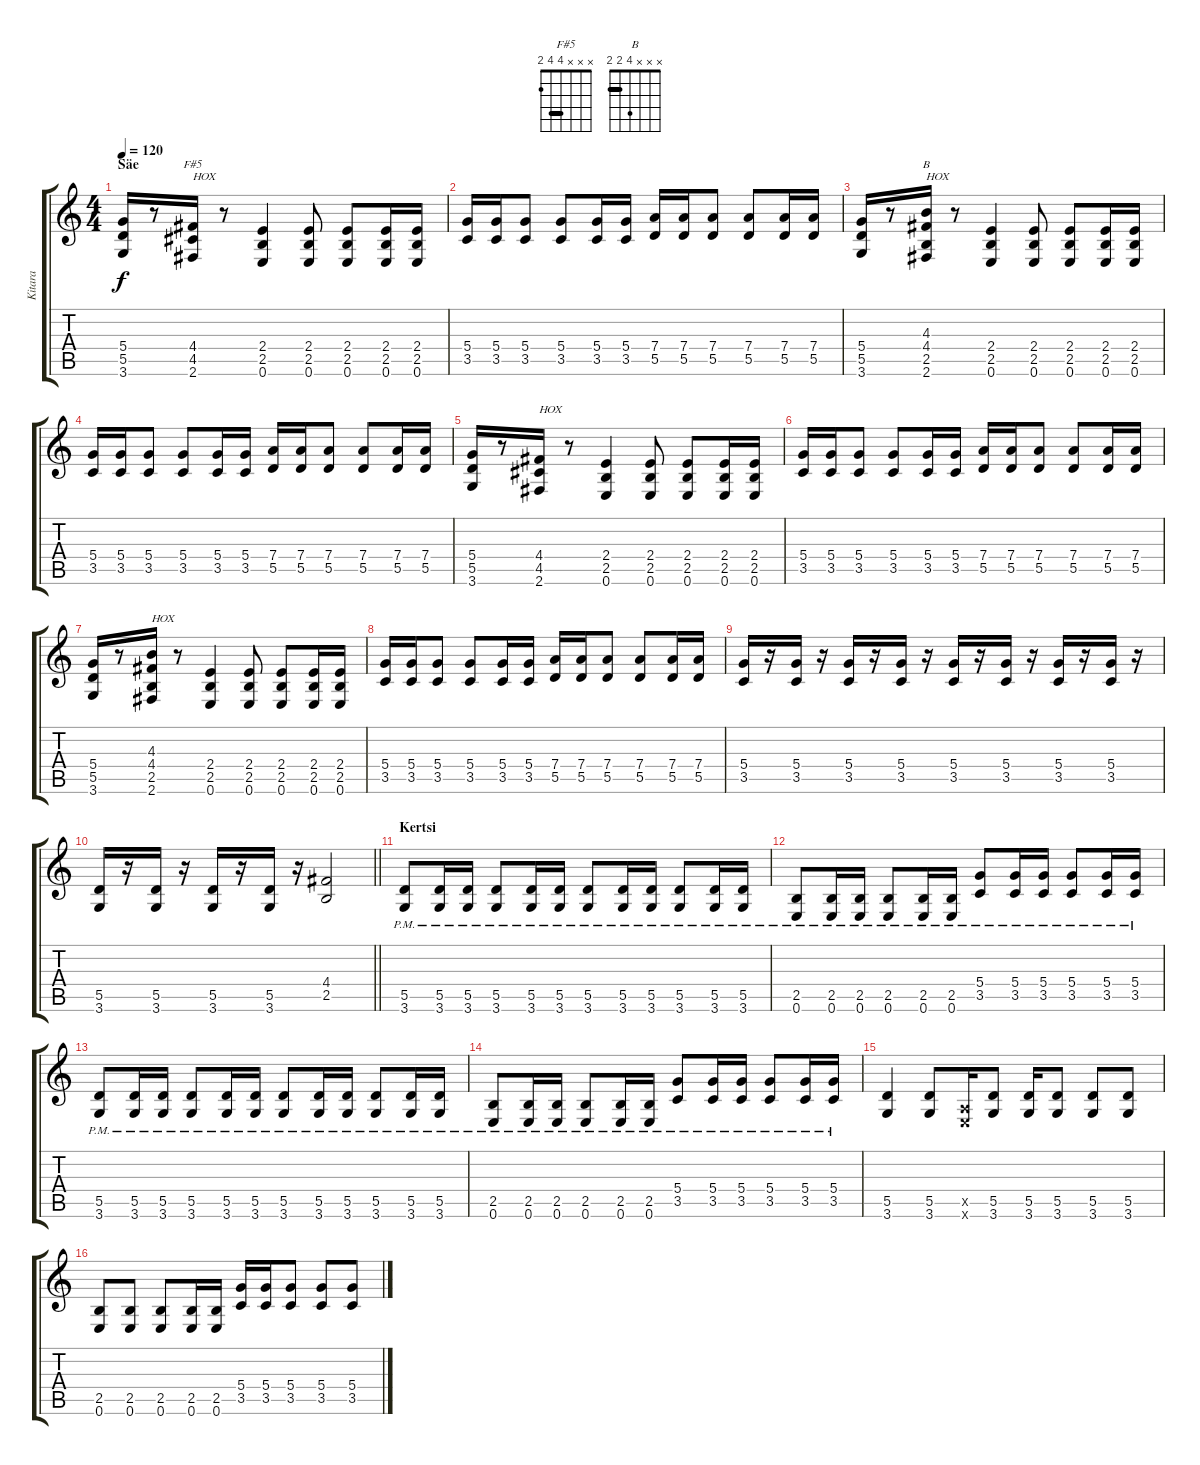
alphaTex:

\track ("Kitara" "Kitara") {instrument overdrivenguitar}
\staff {score tabs}
\tuning (E4 B3 G3 D3 A2 E2) {hide}
\chord ("F#5" x x x 4 4 2) {barre 4}
\chord ("B" x x x 4 2 2) {barre 2}
\ts (4 4)
\section ("" "Säe")
\tempo 120
\clef g2
\ks c
(5.4 5.5 3.6).16{dy f} r.8 (4.4 4.5 2.6).16{ch "F#5" txt "HOX"} r.8 (2.4 2.5 0.6).4 (2.4 2.5 0.6).8 (2.4 2.5 0.6).8 (2.4 2.5 0.6).16 (2.4 2.5 0.6).16 |
(5.4 3.5).16 (5.4 3.5).16 (5.4 3.5).8 (5.4 3.5).8 (5.4 3.5).16 (5.4 3.5).16 (7.4 5.5).16 (7.4 5.5).16 (7.4 5.5).8 (7.4 5.5).8 (7.4 5.5).16 (7.4 5.5).16 |
(5.4 5.5 3.6).16 r.8 (4.3 4.4 2.5 2.6).16{ch "B" txt "HOX"} r.8 (2.4 2.5 0.6).4 (2.4 2.5 0.6).8 (2.4 2.5 0.6).8 (2.4 2.5 0.6).16 (2.4 2.5 0.6).16 |
(5.4 3.5).16 (5.4 3.5).16 (5.4 3.5).8 (5.4 3.5).8 (5.4 3.5).16 (5.4 3.5).16 (7.4 5.5).16 (7.4 5.5).16 (7.4 5.5).8 (7.4 5.5).8 (7.4 5.5).16 (7.4 5.5).16 |
(5.4 5.5 3.6).16 r.8 (4.4 4.5 2.6).16{txt "HOX"} r.8 (2.4 2.5 0.6).4 (2.4 2.5 0.6).8 (2.4 2.5 0.6).8 (2.4 2.5 0.6).16 (2.4 2.5 0.6).16 |
(5.4 3.5).16 (5.4 3.5).16 (5.4 3.5).8 (5.4 3.5).8 (5.4 3.5).16 (5.4 3.5).16 (7.4 5.5).16 (7.4 5.5).16 (7.4 5.5).8 (7.4 5.5).8 (7.4 5.5).16 (7.4 5.5).16 |
(5.4 5.5 3.6).16 r.8 (4.3 4.4 2.5 2.6).16{txt "HOX"} r.8 (2.4 2.5 0.6).4 (2.4 2.5 0.6).8 (2.4 2.5 0.6).8 (2.4 2.5 0.6).16 (2.4 2.5 0.6).16 |
(5.4 3.5).16 (5.4 3.5).16 (5.4 3.5).8 (5.4 3.5).8 (5.4 3.5).16 (5.4 3.5).16 (7.4 5.5).16 (7.4 5.5).16 (7.4 5.5).8 (7.4 5.5).8 (7.4 5.5).16 (7.4 5.5).16 |
(5.4 3.5).16 r.16 (5.4 3.5).16 r.16 (5.4 3.5).16 r.16 (5.4 3.5).16 r.16 (5.4 3.5).16 r.16 (5.4 3.5).16 r.16 (5.4 3.5).16 r.16 (5.4 3.5).16 r.16 |
\barLineRight lightlight
(5.5 3.6).16 r.16 (5.5 3.6).16 r.16 (5.5 3.6).16 r.16 (5.5 3.6).16 r.16 (4.4 2.5).2 |
\section ("" "Kertsi")
(5.5{pm} 3.6{pm}).8 (5.5{pm} 3.6{pm}).16 (5.5{pm} 3.6{pm}).16 (5.5{pm} 3.6{pm}).8 (5.5{pm} 3.6{pm}).16 (5.5{pm} 3.6{pm}).16 (5.5{pm} 3.6{pm}).8 (5.5{pm} 3.6{pm}).16 (5.5{pm} 3.6{pm}).16 (5.5{pm} 3.6{pm}).8 (5.5{pm} 3.6{pm}).16 (5.5{pm} 3.6{pm}).16 |
(2.5{pm} 0.6{pm}).8 (2.5{pm} 0.6{pm}).16 (2.5{pm} 0.6{pm}).16 (2.5{pm} 0.6{pm}).8 (2.5{pm} 0.6{pm}).16 (2.5{pm} 0.6{pm}).16 (5.4{pm} 3.5{pm}).8 (5.4{pm} 3.5{pm}).16 (5.4{pm} 3.5{pm}).16 (5.4{pm} 3.5{pm}).8 (5.4{pm} 3.5{pm}).16 (5.4{pm} 3.5{pm}).16 |
(5.5{pm} 3.6{pm}).8 (5.5{pm} 3.6{pm}).16 (5.5{pm} 3.6{pm}).16 (5.5{pm} 3.6{pm}).8 (5.5{pm} 3.6{pm}).16 (5.5{pm} 3.6{pm}).16 (5.5{pm} 3.6{pm}).8 (5.5{pm} 3.6{pm}).16 (5.5{pm} 3.6{pm}).16 (5.5{pm} 3.6{pm}).8 (5.5{pm} 3.6{pm}).16 (5.5{pm} 3.6{pm}).16 |
(2.5{pm} 0.6{pm}).8 (2.5{pm} 0.6{pm}).16 (2.5{pm} 0.6{pm}).16 (2.5{pm} 0.6{pm}).8 (2.5{pm} 0.6{pm}).16 (2.5{pm} 0.6{pm}).16 (5.4{pm} 3.5{pm}).8 (5.4{pm} 3.5{pm}).16 (5.4{pm} 3.5{pm}).16 (5.4{pm} 3.5{pm}).8 (5.4{pm} 3.5{pm}).16 (5.4{pm} 3.5{pm}).16 |
(5.5 3.6).4 (5.5 3.6).8 (0.5{x} 0.6{x}).16 (5.5 3.6).8 (5.5 3.6).16 (5.5 3.6).8 (5.5 3.6).8 (5.5 3.6).8 |
(2.5 0.6).8 (2.5 0.6).8 (2.5 0.6).8 (2.5 0.6).16 (2.5 0.6).16 (5.4 3.5).16 (5.4 3.5).16 (5.4 3.5).8 (5.4 3.5).8 (5.4 3.5).8
